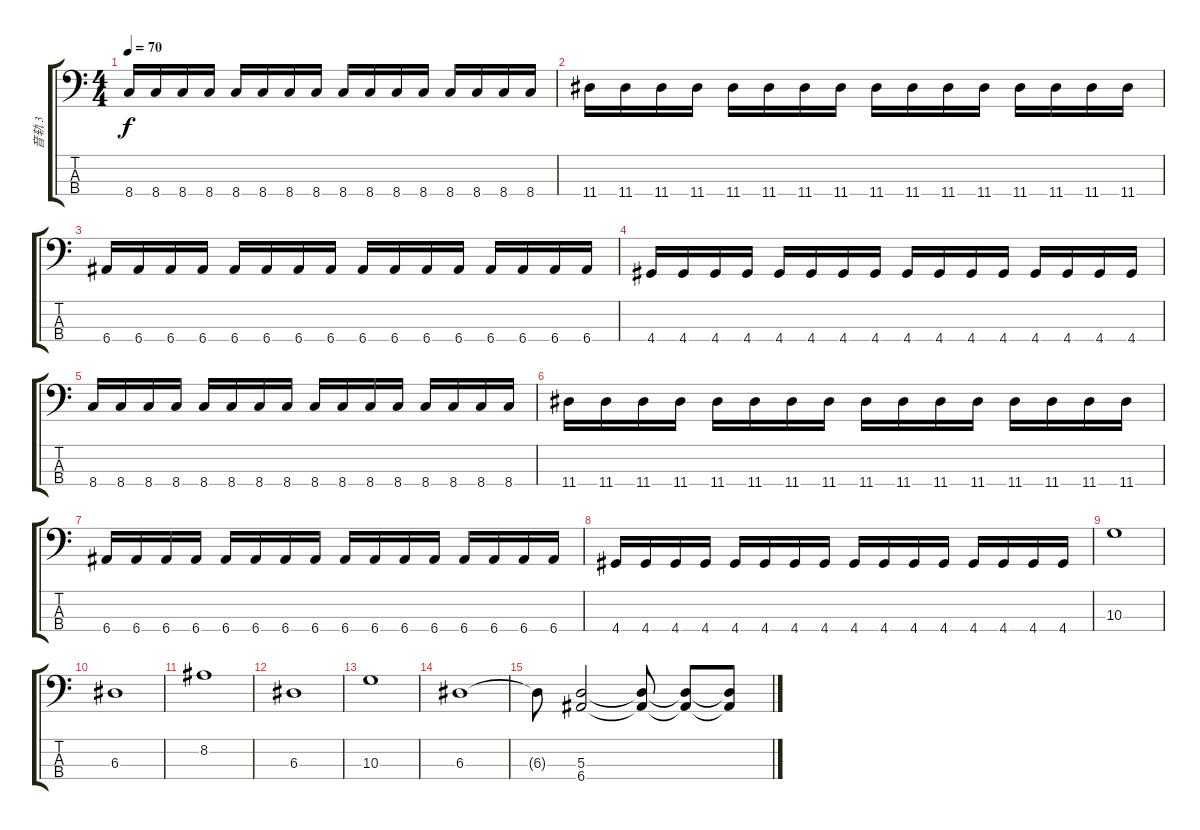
\track ("音轨 3" "音轨 3") {instrument electricbassfinger}
\staff {score tabs}
\tuning (G2 D2 A1 E1) {hide}
\ts (4 4)
\tempo 70
\clef f4
\ks c
8.4.16{dy f volume 6} 8.4.16 8.4.16 8.4.16 8.4.16 8.4.16 8.4.16 8.4.16 8.4.16 8.4.16 8.4.16 8.4.16 8.4.16 8.4.16 8.4.16 8.4.16 |
11.4.16 11.4.16 11.4.16 11.4.16 11.4.16 11.4.16 11.4.16 11.4.16 11.4.16 11.4.16 11.4.16 11.4.16 11.4.16 11.4.16 11.4.16 11.4.16 |
6.4.16 6.4.16 6.4.16 6.4.16 6.4.16 6.4.16 6.4.16 6.4.16 6.4.16 6.4.16 6.4.16 6.4.16 6.4.16 6.4.16 6.4.16 6.4.16 |
4.4.16 4.4.16 4.4.16 4.4.16 4.4.16 4.4.16 4.4.16 4.4.16 4.4.16 4.4.16 4.4.16 4.4.16 4.4.16 4.4.16 4.4.16 4.4.16 |
8.4.16{volume 6} 8.4.16 8.4.16 8.4.16 8.4.16 8.4.16 8.4.16 8.4.16 8.4.16 8.4.16 8.4.16 8.4.16 8.4.16 8.4.16 8.4.16 8.4.16 |
11.4.16 11.4.16 11.4.16 11.4.16 11.4.16 11.4.16 11.4.16 11.4.16 11.4.16 11.4.16 11.4.16 11.4.16 11.4.16 11.4.16 11.4.16 11.4.16 |
6.4.16 6.4.16 6.4.16 6.4.16 6.4.16 6.4.16 6.4.16 6.4.16 6.4.16 6.4.16 6.4.16 6.4.16 6.4.16 6.4.16 6.4.16 6.4.16 |
4.4.16 4.4.16 4.4.16 4.4.16 4.4.16 4.4.16 4.4.16 4.4.16 4.4.16 4.4.16 4.4.16 4.4.16 4.4.16 4.4.16 4.4.16 4.4.16 |
10.3.1 |
6.3.1 |
8.2.1 |
6.3.1 |
10.3.1 |
6.3.1 |
6.3{t}.8 (5.3 6.4).2 (5.3{t} 6.4{t}).8 (5.3{t} 6.4{t}).8 (5.3{t} 6.4{t}).8
